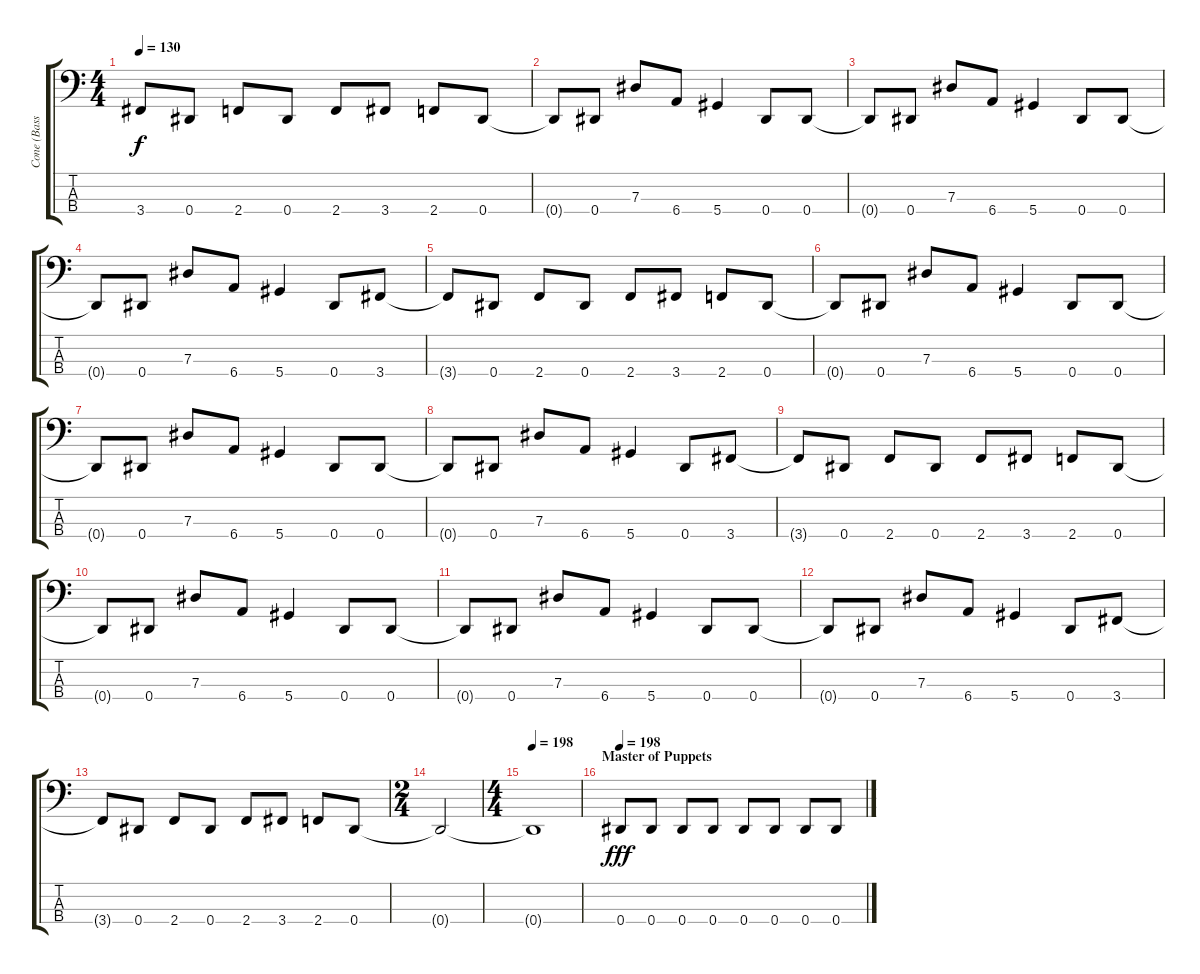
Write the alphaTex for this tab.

\track ("Cone (Bass)" "Cone (Bass") {instrument electricbasspick}
\staff {score tabs}
\tuning (Gb2 Db2 Ab1 Eb1) {hide}
\ts (4 4)
\tempo 130
\clef f4
\ks c
3.4{t}.8{dy f} 0.4.8 2.4.8 0.4.8 2.4.8 3.4.8 2.4.8 0.4.8 |
0.4{t}.8 0.4.8 7.3.8 6.4.8 5.4.4 0.4.8 0.4.8 |
0.4{t}.8 0.4.8 7.3.8 6.4.8 5.4.4 0.4.8 0.4.8 |
0.4{t}.8 0.4.8 7.3.8 6.4.8 5.4.4 0.4.8 3.4.8 |
3.4{t}.8 0.4.8 2.4.8 0.4.8 2.4.8 3.4.8 2.4.8 0.4.8 |
0.4{t}.8 0.4.8 7.3.8 6.4.8 5.4.4 0.4.8 0.4.8 |
0.4{t}.8 0.4.8 7.3.8 6.4.8 5.4.4 0.4.8 0.4.8 |
0.4{t}.8 0.4.8 7.3.8 6.4.8 5.4.4 0.4.8 3.4.8 |
3.4{t}.8 0.4.8 2.4.8 0.4.8 2.4.8 3.4.8 2.4.8 0.4.8 |
0.4{t}.8 0.4.8 7.3.8 6.4.8 5.4.4 0.4.8 0.4.8 |
0.4{t}.8 0.4.8 7.3.8 6.4.8 5.4.4 0.4.8 0.4.8 |
0.4{t}.8 0.4.8 7.3.8 6.4.8 5.4.4 0.4.8 3.4.8 |
3.4{t}.8 0.4.8 2.4.8 0.4.8 2.4.8 3.4.8 2.4.8 0.4.8 |
\ts (2 4)
0.4{t}.2 |
\ts (4 4)
\tempo 198
0.4{t}.1 |
\section ("" "Master of Puppets")
\tempo 198
0.4.8{dy fff} 0.4.8 0.4.8 0.4.8 0.4.8 0.4.8 0.4.8 0.4.8
